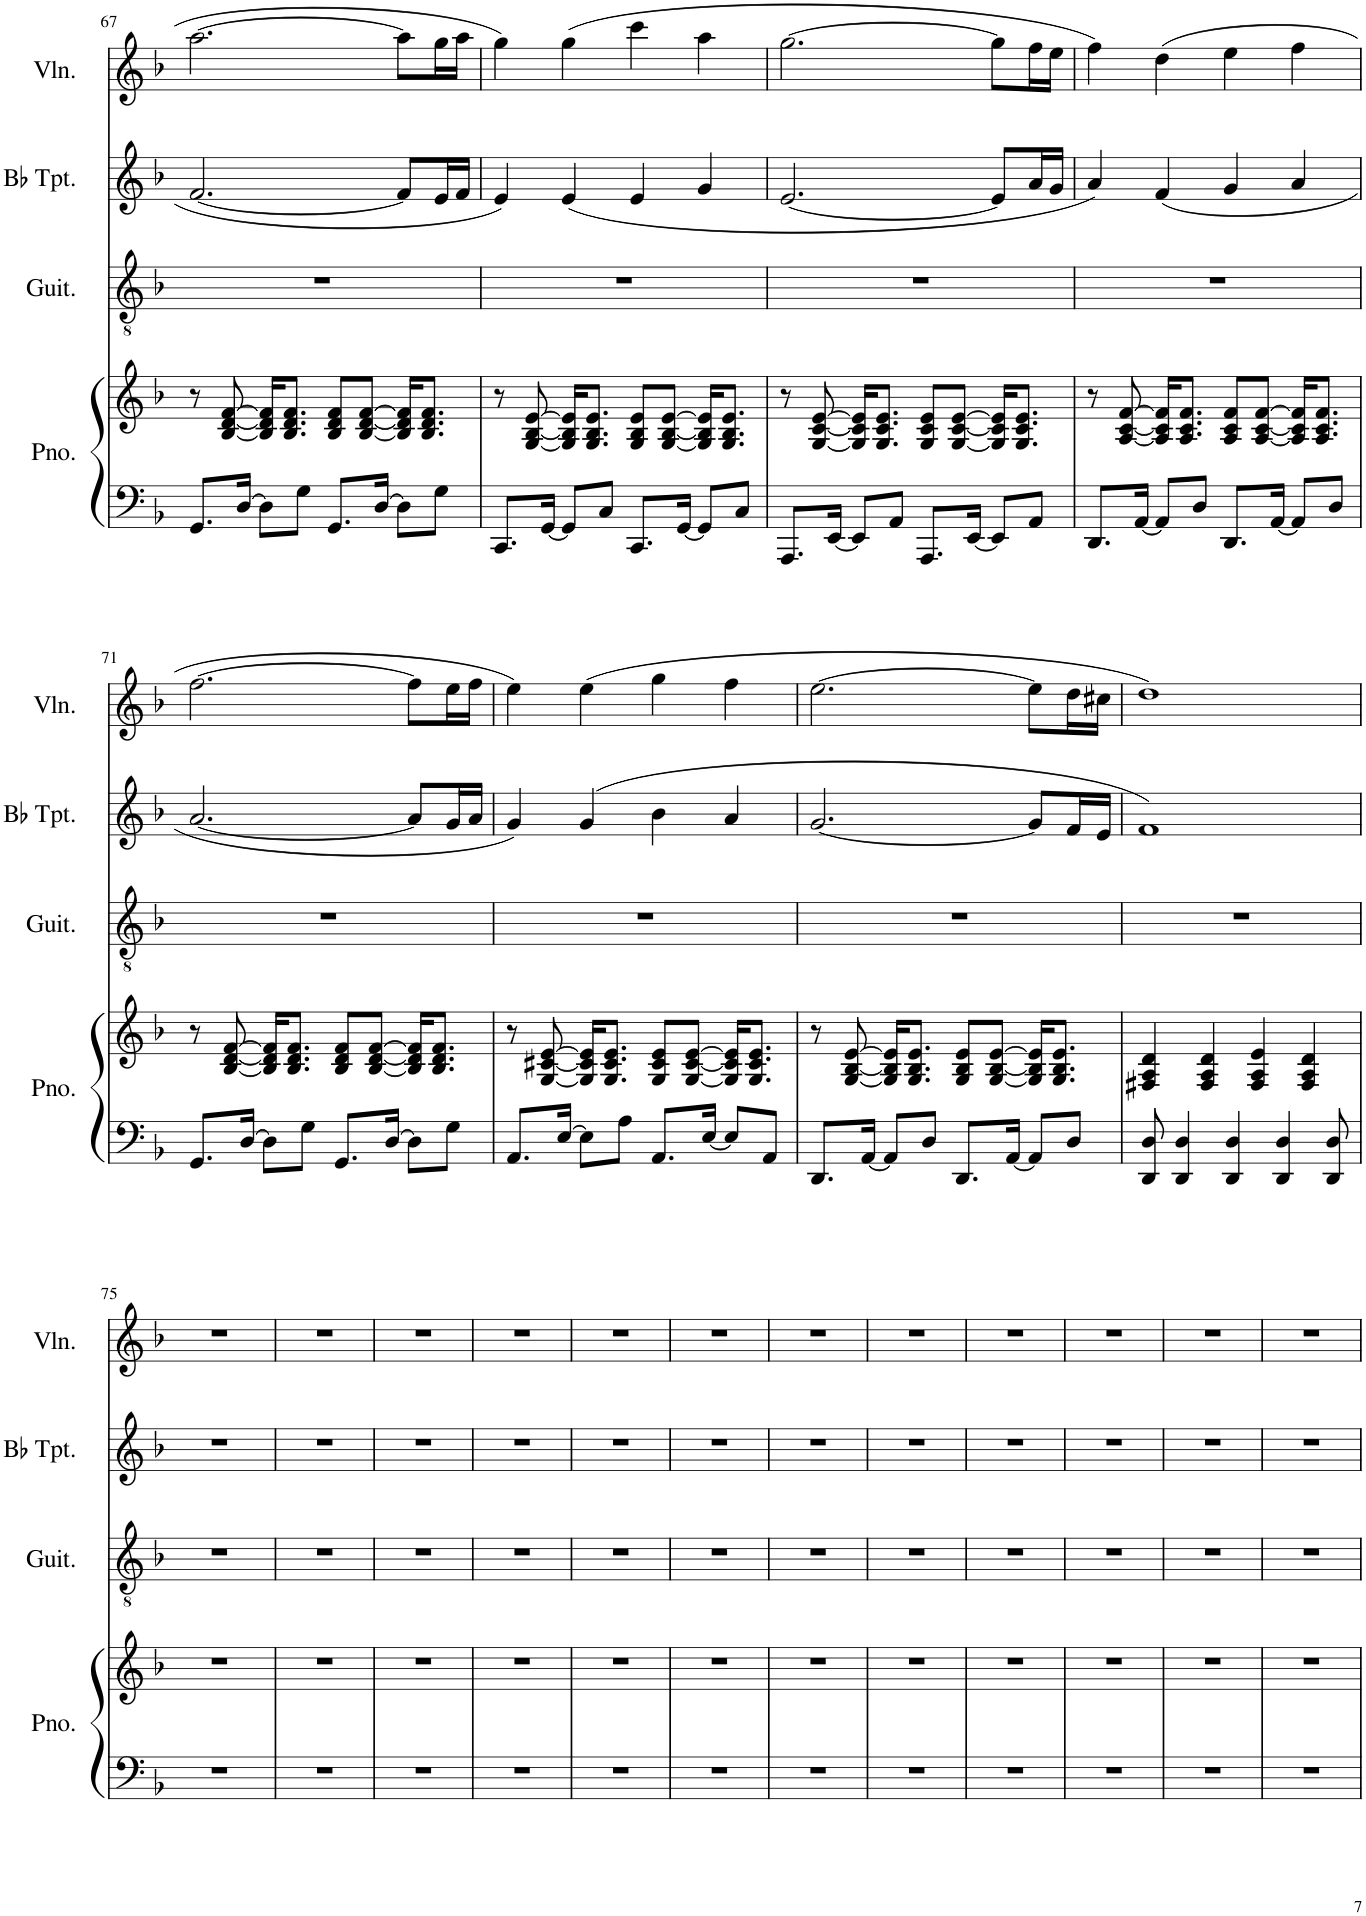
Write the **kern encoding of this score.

**kern	**kern	**kern	**kern	**kern
*part4	*part4	*part3	*part2	*part1
*staff5	*staff4	*staff3	*staff2	*staff1
*I"Piano	*	*I"Acoustic Guitar	*I"Bb Trumpet	*I"Violin
*I'Pno.	*	*I'Guit.	*I'Bb Tpt.	*I'Vln.
!!LO:PB:g=z
*clefF4	*clefG2	*clefGv2	*clefG2	*clefG2
*	*	*	*ITrd1c2	*
*k[b-]	*k[b-]	*k[b-]	*k[b-]	*k[b-]
*M4/4	*M4/4	*M4/4	*M4/4	*M4/4
=67	=67	=67	=67	=67
8.GG/L	8r	1r	[2.f/	[2.aa\
.	[8B-/ [8d/ [8f/	.	.	.
[16D/Jk	.	.	.	.
8D\L]	16B-/] 16d/] 16f/]KL	.	.	.
.	8.B-/ 8.d/ 8.f/J	.	.	.
8G\J	.	.	.	.
8.GG/L	8B-/ 8d/ 8f/L	.	.	.
.	[8B-/ [8d/ [8f/J	.	.	.
[16D/Jk	.	.	.	.
8D\L]	16B-/] 16d/] 16f/]KL	.	8f/L]	8aa\L]
.	8.B-/ 8.d/ 8.f/J	.	.	.
8G\J	.	.	16e/L	16gg\L
.	.	.	16f/JJ	16aa\JJ
=68	=68	=68	=68	=68
8.CC/L	8r	1r	4e/	4gg\
.	[8G/ [8B-/ [8e/	.	.	.
[16GG/Jk	.	.	.	.
8GG/L]	16G/] 16B-/] 16e/]KL	.	(4e/	(4gg\
.	8.G/ 8.B-/ 8.e/J	.	.	.
8C/J	.	.	.	.
8.CC/L	8G/ 8B-/ 8e/L	.	4e/	4ccc\
.	[8G/ [8B-/ [8e/J	.	.	.
[16GG/Jk	.	.	.	.
8GG/L]	16G/] 16B-/] 16e/]KL	.	4g/	4aa\
.	8.G/ 8.B-/ 8.e/J	.	.	.
8C/J	.	.	.	.
=69	=69	=69	=69	=69
8.AAA/L	8r	1r	[2.e/	[2.gg\
.	[8G/ [8c/ [8e/	.	.	.
[16EE/Jk	.	.	.	.
8EE/L]	16G/] 16c/] 16e/]KL	.	.	.
.	8.G/ 8.c/ 8.e/J	.	.	.
8AA/J	.	.	.	.
8.AAA/L	8G/ 8c/ 8e/L	.	.	.
.	[8G/ [8c/ [8e/J	.	.	.
[16EE/Jk	.	.	.	.
8EE/L]	16G/] 16c/] 16e/]KL	.	8e/L]	8gg\L]
.	8.G/ 8.c/ 8.e/J	.	.	.
8AA/J	.	.	16a/L	16ff\L
.	.	.	16g/JJ	16ee\JJ
=70	=70	=70	=70	=70
8.DD/L	8r	1r	4a/)	4ff\)
.	[8A/ [8c/ [8f/	.	.	.
[16AA/Jk	.	.	.	.
8AA/L]	16A/] 16c/] 16f/]KL	.	(4f/	(4dd\
.	8.A/ 8.c/ 8.f/J	.	.	.
8D/J	.	.	.	.
8.DD/L	8A/ 8c/ 8f/L	.	4g/	4ee\
.	[8A/ [8c/ [8f/J	.	.	.
[16AA/Jk	.	.	.	.
8AA/L]	16A/] 16c/] 16f/]KL	.	4a/	4ff\
.	8.A/ 8.c/ 8.f/J	.	.	.
8D/J	.	.	.	.
!!LO:LB:g=z
=71	=71	=71	=71	=71
8.GG/L	8r	1r	[2.a/	[2.ff\
.	[8B-/ [8d/ [8f/	.	.	.
[16D/Jk	.	.	.	.
8D\L]	16B-/] 16d/] 16f/]KL	.	.	.
.	8.B-/ 8.d/ 8.f/J	.	.	.
8G\J	.	.	.	.
8.GG/L	8B-/ 8d/ 8f/L	.	.	.
.	[8B-/ [8d/ [8f/J	.	.	.
[16D/Jk	.	.	.	.
8D\L]	16B-/] 16d/] 16f/]KL	.	8a/L]	8ff\L]
.	8.B-/ 8.d/ 8.f/J	.	.	.
8G\J	.	.	16g/L	16ee\L
.	.	.	16a/JJ	16ff\JJ
=72	=72	=72	=72	=72
8.AA/L	8r	1r	4g/)	4ee\)
.	[8G/ [8c#X/ [8e/	.	.	.
[16E/Jk	.	.	.	.
8E\L]	16G/] 16c#/] 16e/]KL	.	(4g/	(4ee\
.	8.G/ 8.c#/ 8.e/J	.	.	.
8A\J	.	.	.	.
8.AA/L	8G/ 8c#/ 8e/L	.	4b-\	4gg\
.	[8G/ [8c#/ [8e/J	.	.	.
[16E/Jk	.	.	.	.
8E/L]	16G/] 16c#/] 16e/]KL	.	4a/	4ff\
.	8.G/ 8.c#/ 8.e/J	.	.	.
8AA/J	.	.	.	.
=73	=73	=73	=73	=73
8.DD/L	8r	1r	[2.g/	[2.ee\
.	[8G/ [8B-/ [8e/	.	.	.
[16AA/Jk	.	.	.	.
8AA/L]	16G/] 16B-/] 16e/]KL	.	.	.
.	8.G/ 8.B-/ 8.e/J	.	.	.
8D/J	.	.	.	.
8.DD/L	8G/ 8B-/ 8e/L	.	.	.
.	[8G/ [8B-/ [8e/J	.	.	.
[16AA/Jk	.	.	.	.
8AA/L]	16G/] 16B-/] 16e/]KL	.	8g/L]	8ee\L]
.	8.G/ 8.B-/ 8.e/J	.	.	.
8D/J	.	.	16f/L	16dd\L
.	.	.	16e/JJ	16cc#X\JJ
=74	=74	=74	=74	=74
8DD/ 8D/	4F#X/ 4A/ 4d/	1r	1f)	1dd)
4DD/ 4D/	.	.	.	.
.	4F#/ 4A/ 4d/	.	.	.
4DD/ 4D/	.	.	.	.
.	4F#/ 4A/ 4e/	.	.	.
4DD/ 4D/	.	.	.	.
.	4F#/ 4A/ 4d/	.	.	.
8DD/ 8D/	.	.	.	.
!!LO:LB:g=z
=75	=75	=75	=75	=75
1r	1r	1r	1r	1r
=76	=76	=76	=76	=76
1r	1r	1r	1r	1r
=77	=77	=77	=77	=77
1r	1r	1r	1r	1r
=78	=78	=78	=78	=78
1r	1r	1r	1r	1r
=79	=79	=79	=79	=79
1r	1r	1r	1r	1r
=80	=80	=80	=80	=80
1r	1r	1r	1r	1r
=81	=81	=81	=81	=81
1r	1r	1r	1r	1r
=82	=82	=82	=82	=82
1r	1r	1r	1r	1r
=83	=83	=83	=83	=83
1r	1r	1r	1r	1r
=84	=84	=84	=84	=84
1r	1r	1r	1r	1r
=85	=85	=85	=85	=85
1r	1r	1r	1r	1r
=86	=86	=86	=86	=86
1r	1r	1r	1r	1r
=	=	=	=	=
*-	*-	*-	*-	*-
